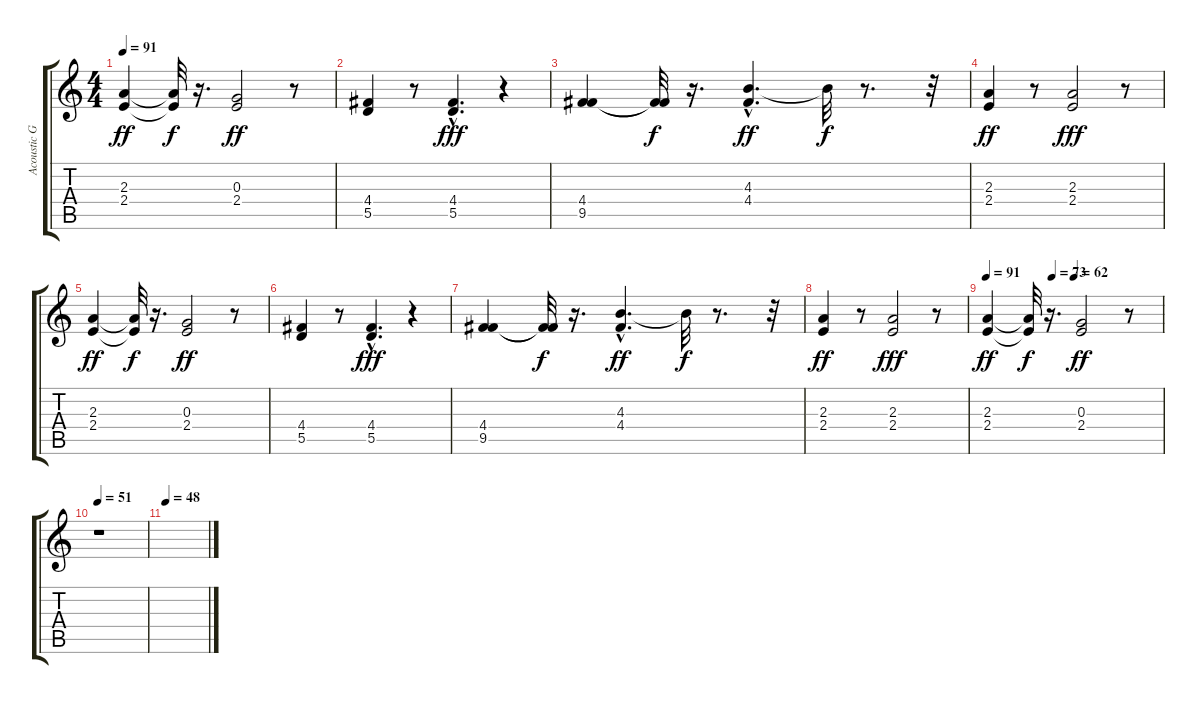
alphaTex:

\track ("Acoustic Guitar II" "Acoustic G") {instrument acousticguitarsteel}
\staff {score tabs}
\tuning (E4 B3 G3 D3 A2 E2) {hide}
\ts (4 4)
\tempo 91
\clef g2
\ks c
(2.3 2.4).4{dy ff} (2.3{t} 2.4{t}).32{dy f} r.16{d} (0.3 2.4).2{dy ff} r.8 |
(4.4 5.5).4 r.8 (4.4{hac} 5.5).4{d dy fff} r.4 |
(4.4 9.5).4 (4.4{t} 9.5{t}).32{dy f} r.16{d} (4.3{hac} 4.4{hac}).4{d dy ff} 4.3{t}.32{dy f} r.8{d} r.32 |
(2.3 2.4).4{dy ff} r.8 (2.3 2.4).2{dy fff} r.8 |
(2.3 2.4).4{dy ff} (2.3{t} 2.4{t}).32{dy f} r.16{d} (0.3 2.4).2{dy ff} r.8 |
(4.4 5.5).4 r.8 (4.4{hac} 5.5).4{d dy fff} r.4 |
(4.4 9.5).4 (4.4{t} 9.5{t}).32{dy f} r.16{d} (4.3{hac} 4.4{hac}).4{d dy ff} 4.3{t}.32{dy f} r.8{d} r.32 |
(2.3 2.4).4{dy ff} r.8 (2.3 2.4).2{dy fff} r.8 |
\tempo 91
\tempo (73 0.375)
\tempo (62 0.5)
(2.3 2.4).4{dy ff} (2.3{t} 2.4{t}).32{dy f} r.16{d} (0.3 2.4).2{dy ff} r.8 |
\tempo 51
r.1 |
\tempo 48
